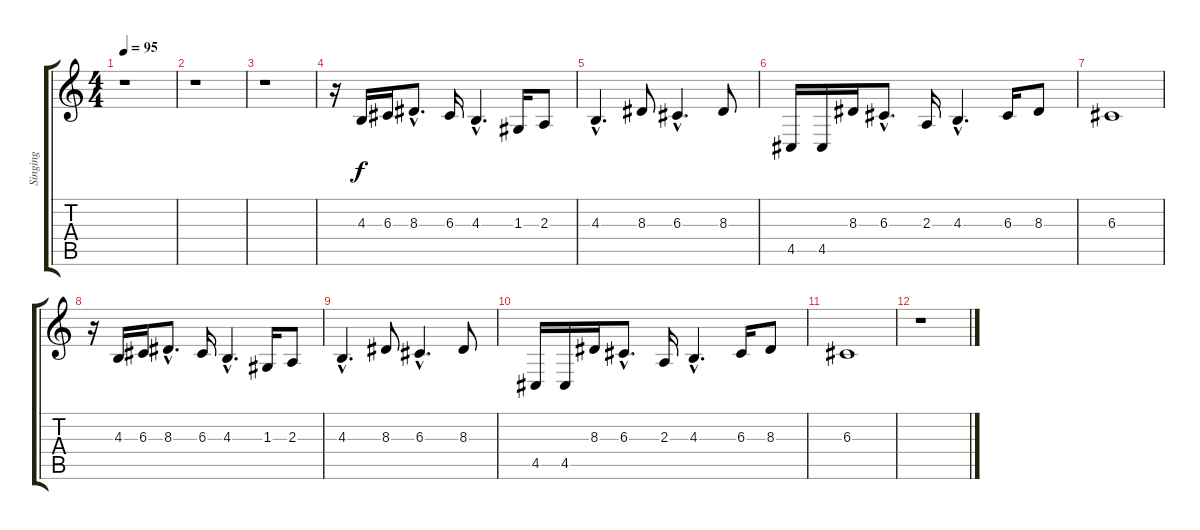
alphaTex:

\track ("Singing" "Singing") {instrument lead1square}
\staff {score tabs}
\tuning (E4 B3 G3 D3 A2 E2) {hide}
\ts (4 4)
\tempo 95
\clef g2
\ks c
r.1{dy f} |
r.1 |
r.1 |
r.16 4.3.16 6.3.16 8.3{hac}.8{d} 6.3.16 4.3{hac}.4{d} 1.3.16 2.3.8 |
4.3{hac}.4{d} 8.3.8 6.3{hac}.4{d} 8.3.8 |
4.5.16 4.5.16 8.3.16 6.3{hac}.8{d} 2.3.16 4.3{hac}.4{d} 6.3.16 8.3.8 |
6.3.1 |
r.16 4.3.16 6.3.16 8.3{hac}.8{d} 6.3.16 4.3{hac}.4{d} 1.3.16 2.3.8 |
4.3{hac}.4{d} 8.3.8 6.3{hac}.4{d} 8.3.8 |
4.5.16 4.5.16 8.3.16 6.3{hac}.8{d} 2.3.16 4.3{hac}.4{d} 6.3.16 8.3.8 |
6.3.1 |
r.1
